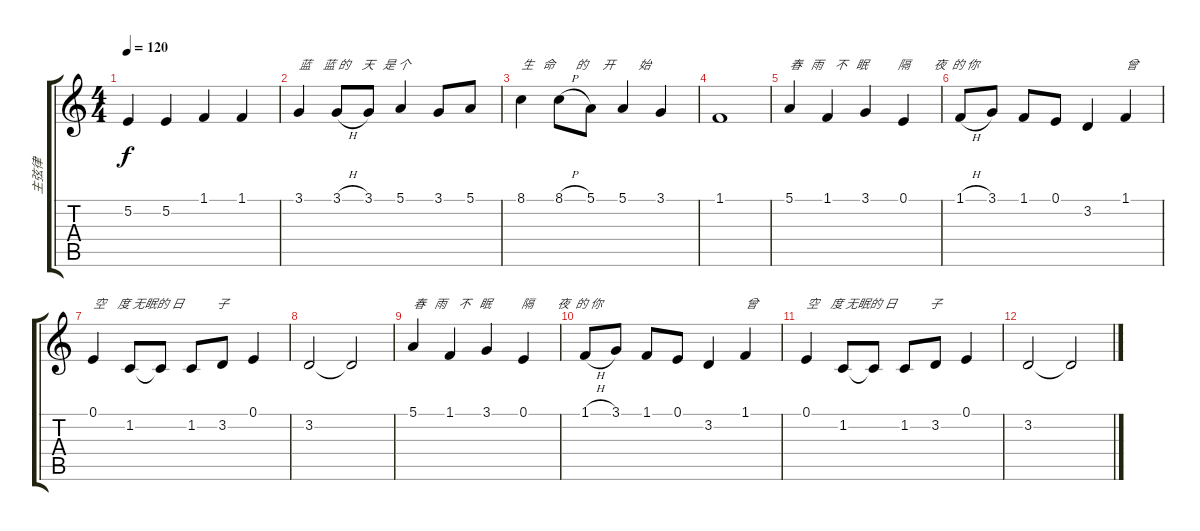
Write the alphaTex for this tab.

\track ("主弦律" "主弦律") {instrument flute}
\staff {score tabs}
\tuning (E4 B3 G3 D3 A2 E2) {hide}
\ts (4 4)
\tempo 120
\clef g2
\ks c
5.2.4{dy f} 5.2.4 1.1.4 1.1.4 |
3.1.4{txt "蓝    蓝 的    天   是 个"} 3.1{h}.8 3.1.8 5.1.4 3.1.8 5.1.8 |
8.1.4{txt "生   命       的     开        始"} 8.1{h}.8 5.1.8 5.1.4 3.1.4 |
1.1.1 |
5.1.4{txt "春   雨    不   眠          隔        夜  的 你   "} 1.1.4 3.1.4 0.1.4 |
1.1{h}.8 3.1.8 1.1.8 0.1.8 3.2.4 1.1.4{txt "曾"} |
0.1.4{txt "空    度 无眠的 日           子  "} 1.2.8 1.2{t}.8 1.2.8 3.2.8 0.1.4 |
3.2.2 3.2{t}.2 |
5.1.4{txt "春   雨    不   眠          隔        夜  的 你   "} 1.1.4 3.1.4 0.1.4 |
1.1{h}.8 3.1.8 1.1.8 0.1.8 3.2.4 1.1.4{txt "曾"} |
0.1.4{txt "空    度 无眠的 日           子  "} 1.2.8 1.2{t}.8 1.2.8 3.2.8 0.1.4 |
3.2.2 3.2{t}.2
